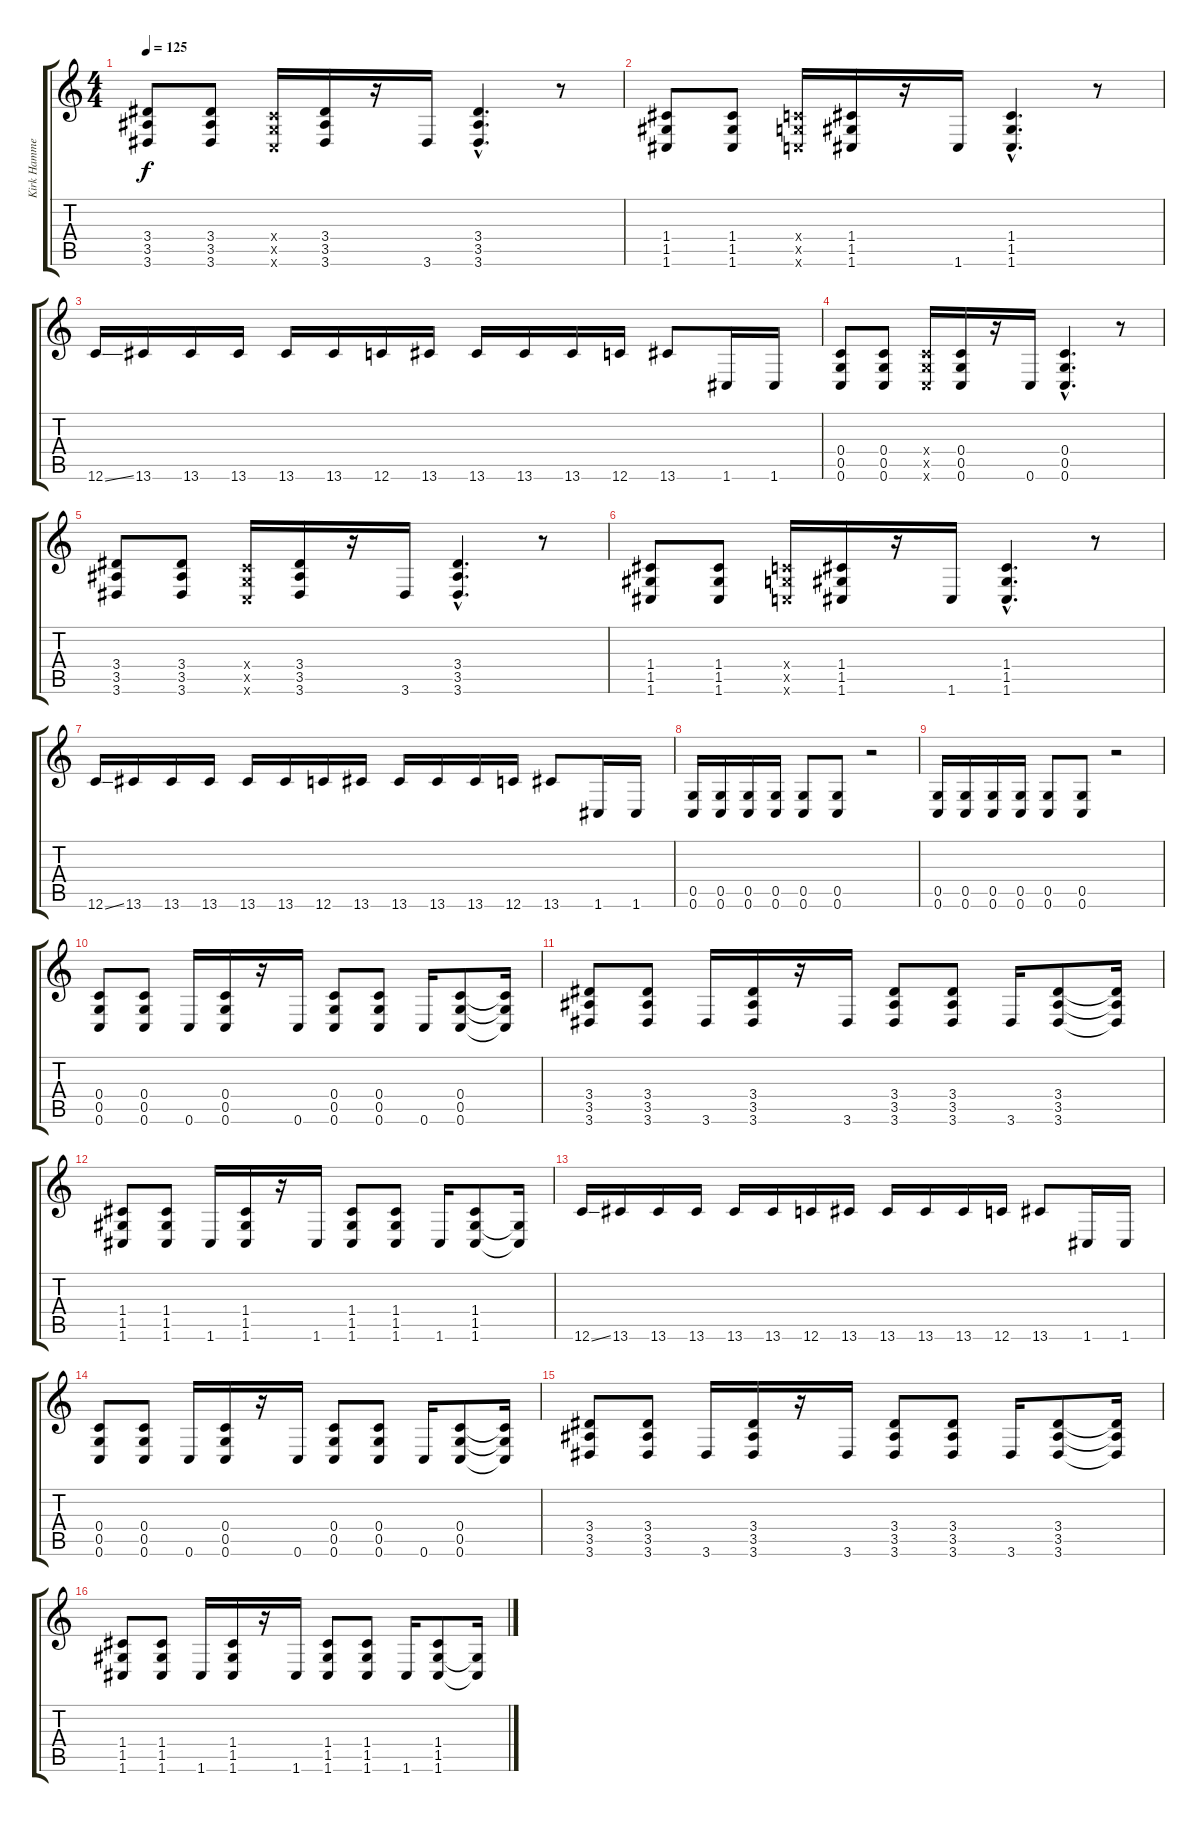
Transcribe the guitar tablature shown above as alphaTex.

\track ("Kirk Hammet" "Kirk Hamme") {instrument distortionguitar}
\staff {score tabs}
\tuning (D4 A3 F3 C3 G2 C2) {hide}
\ts (4 4)
\tempo 125
\clef g2
\ks c
(3.4 3.5 3.6).8{dy f} (3.4 3.5 3.6).8 (0.4{x} 0.5{x} 0.6{x}).16 (3.4 3.5 3.6).16 r.16 3.6.16 (3.4{hac} 3.5{hac} 3.6{hac}).4{d} r.8 |
(1.4 1.5 1.6).8 (1.4 1.5 1.6).8 (0.4{x} 0.5{x} 0.6{x}).16 (1.4 1.5 1.6).16 r.16 1.6.16 (1.4{hac} 1.5{hac} 1.6{hac}).4{d} r.8 |
12.6{ss}.16 13.6.16 13.6.16 13.6.16 13.6.16 13.6.16 12.6.16 13.6.16 13.6.16 13.6.16 13.6.16 12.6.16 13.6.8 1.6.16 1.6.16 |
(0.4 0.5 0.6).8 (0.4 0.5 0.6).8 (0.4{x} 0.5{x} 0.6{x}).16 (0.4 0.5 0.6).16 r.16 0.6.16 (0.4{hac} 0.5{hac} 0.6{hac}).4{d} r.8 |
(3.4 3.5 3.6).8 (3.4 3.5 3.6).8 (0.4{x} 0.5{x} 0.6{x}).16 (3.4 3.5 3.6).16 r.16 3.6.16 (3.4{hac} 3.5{hac} 3.6{hac}).4{d} r.8 |
(1.4 1.5 1.6).8 (1.4 1.5 1.6).8 (0.4{x} 0.5{x} 0.6{x}).16 (1.4 1.5 1.6).16 r.16 1.6.16 (1.4{hac} 1.5{hac} 1.6{hac}).4{d} r.8 |
12.6{ss}.16 13.6.16 13.6.16 13.6.16 13.6.16 13.6.16 12.6.16 13.6.16 13.6.16 13.6.16 13.6.16 12.6.16 13.6.8 1.6.16 1.6.16 |
(0.5 0.6).16 (0.5 0.6).16 (0.5 0.6).16 (0.5 0.6).16 (0.5 0.6).8 (0.5 0.6).8 r.2 |
(0.5 0.6).16 (0.5 0.6).16 (0.5 0.6).16 (0.5 0.6).16 (0.5 0.6).8 (0.5 0.6).8 r.2 |
(0.4 0.5 0.6).8 (0.4 0.5 0.6).8 0.6.16 (0.4 0.5 0.6).16 r.16 0.6.16 (0.4 0.5 0.6).8 (0.4 0.5 0.6).8 0.6.16 (0.4 0.5 0.6).8 (0.4{t} 0.5{t} 0.6{t}).16 |
(3.4 3.5 3.6).8 (3.4 3.5 3.6).8 3.6.16 (3.4 3.5 3.6).16 r.16 3.6.16 (3.4 3.5 3.6).8 (3.4 3.5 3.6).8 3.6.16 (3.4 3.5 3.6).8 (3.4{t} 3.5{t} 3.6{t}).16 |
(1.4 1.5 1.6).8 (1.4 1.5 1.6).8 1.6.16 (1.4 1.5 1.6).16 r.16 1.6.16 (1.4 1.5 1.6).8 (1.4 1.5 1.6).8 1.6.16 (1.4 1.5 1.6).8 (1.5{t} 1.6{t}).16 |
12.6{ss}.16 13.6.16 13.6.16 13.6.16 13.6.16 13.6.16 12.6.16 13.6.16 13.6.16 13.6.16 13.6.16 12.6.16 13.6.8 1.6.16 1.6.16 |
(0.4 0.5 0.6).8 (0.4 0.5 0.6).8 0.6.16 (0.4 0.5 0.6).16 r.16 0.6.16 (0.4 0.5 0.6).8 (0.4 0.5 0.6).8 0.6.16 (0.4 0.5 0.6).8 (0.4{t} 0.5{t} 0.6{t}).16 |
(3.4 3.5 3.6).8 (3.4 3.5 3.6).8 3.6.16 (3.4 3.5 3.6).16 r.16 3.6.16 (3.4 3.5 3.6).8 (3.4 3.5 3.6).8 3.6.16 (3.4 3.5 3.6).8 (3.4{t} 3.5{t} 3.6{t}).16 |
(1.4 1.5 1.6).8 (1.4 1.5 1.6).8 1.6.16 (1.4 1.5 1.6).16 r.16 1.6.16 (1.4 1.5 1.6).8 (1.4 1.5 1.6).8 1.6.16 (1.4 1.5 1.6).8 (1.5{t} 1.6{t}).16
